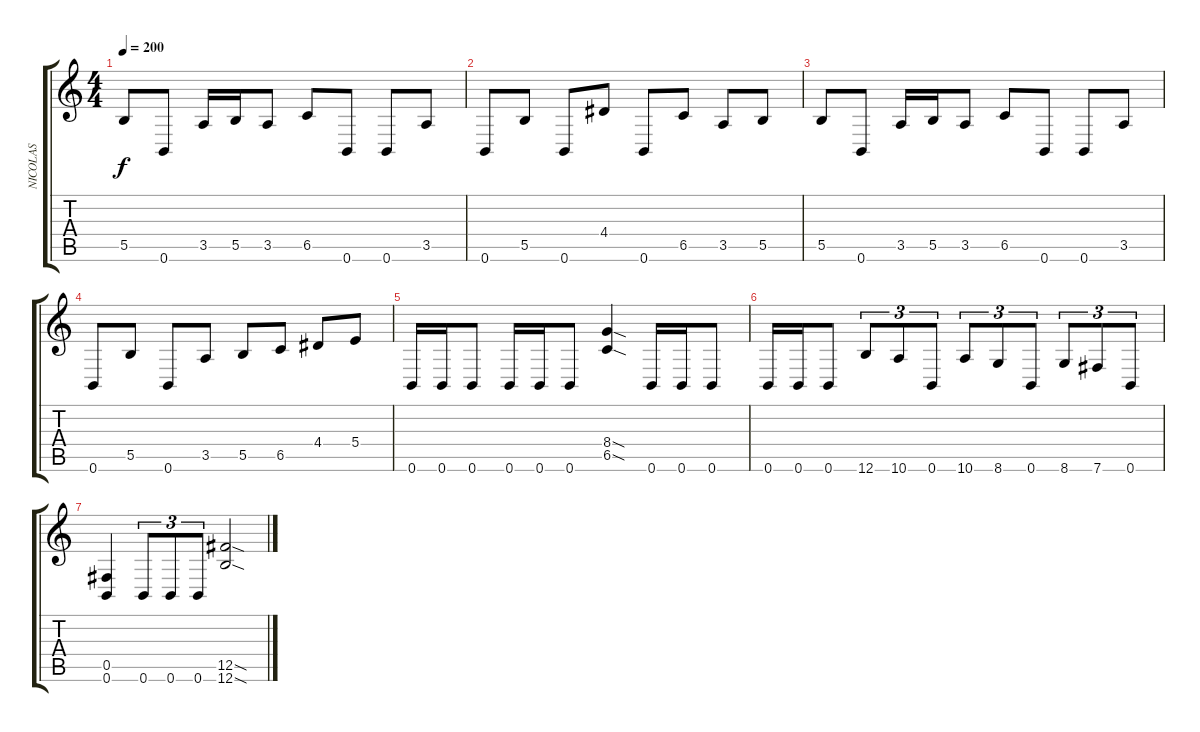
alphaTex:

\track ("NICOLAS" "NICOLAS") {instrument overdrivenguitar}
\staff {score tabs}
\tuning (Db4 Ab3 E3 B2 Gb2 B1) {hide}
\ts (4 4)
\tempo 200
\clef g2
\ks c
5.5.8{dy f} 0.6.8 3.5.16 5.5.16 3.5.8 6.5.8 0.6.8 0.6.8 3.5.8 |
0.6.8 5.5.8 0.6.8 4.4.8 0.6.8 6.5.8 3.5.8 5.5.8 |
5.5.8 0.6.8 3.5.16 5.5.16 3.5.8 6.5.8 0.6.8 0.6.8 3.5.8 |
0.6.8 5.5.8 0.6.8 3.5.8 5.5.8 6.5.8 4.4.8 5.4.8 |
0.6.16 0.6.16 0.6.8 0.6.16 0.6.16 0.6.8 (8.4{sod} 6.5{sod}).4 0.6.16 0.6.16 0.6.8 |
0.6.16 0.6.16 0.6.8 12.6.8{tu (3 2)} 10.6.8{tu (3 2)} 0.6.8{tu (3 2)} 10.6.8{tu (3 2)} 8.6.8{tu (3 2)} 0.6.8{tu (3 2)} 8.6.8{tu (3 2)} 7.6.8{tu (3 2)} 0.6.8{tu (3 2)} |
(0.5 0.6).4 0.6.8{tu (3 2)} 0.6.8{tu (3 2)} 0.6.8{tu (3 2)} (12.5{sod} 12.6{sod}).2
